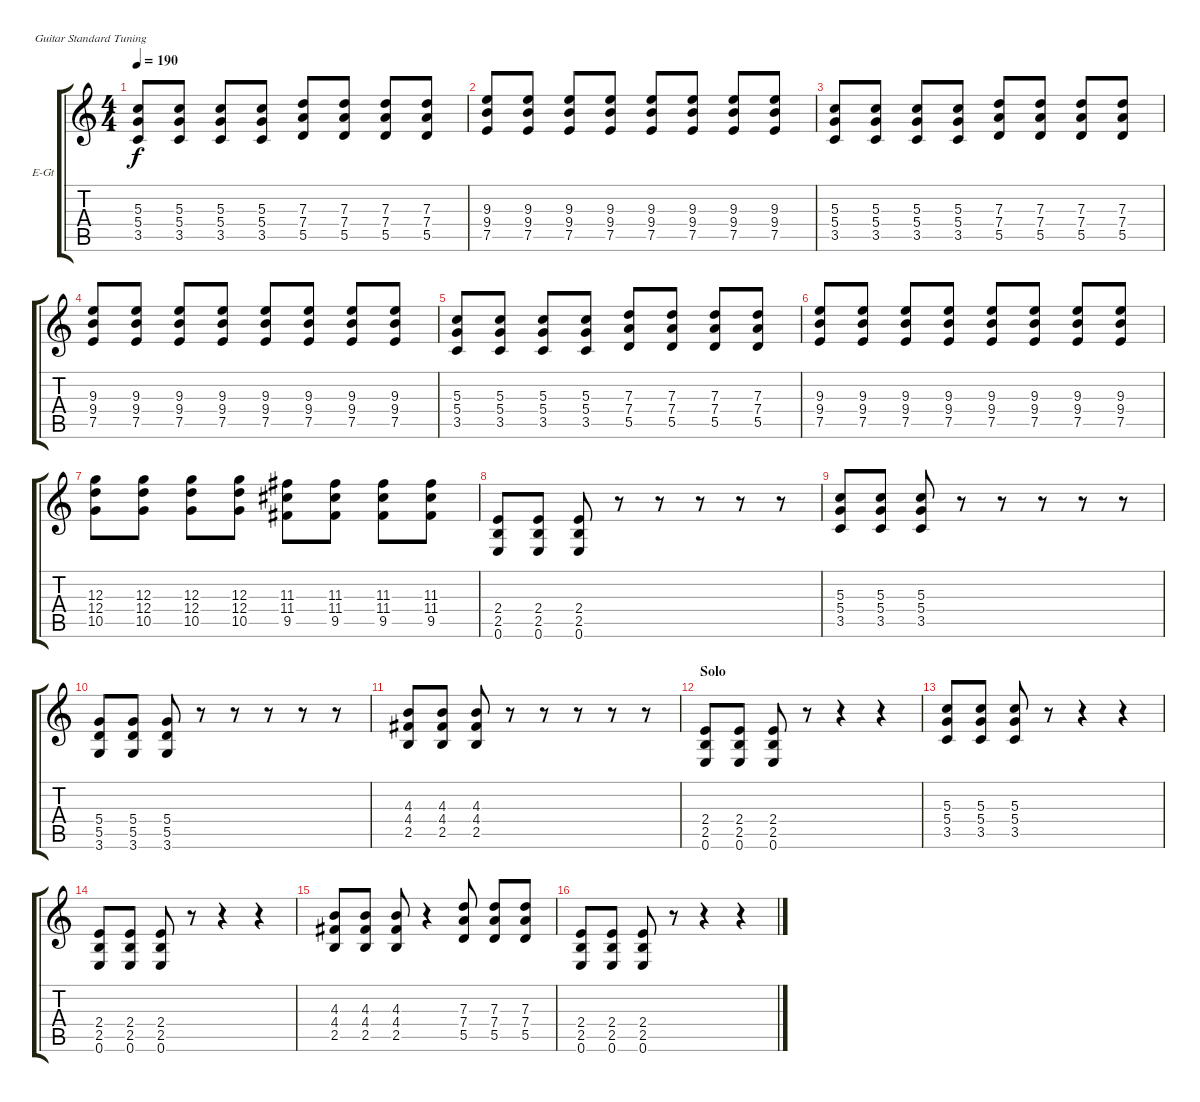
\defaultSystemsLayout 4
\bracketExtendMode groupsimilarinstruments
\firstSystemTrackNameOrientation horizontal
\otherSystemsTrackNameOrientation horizontal
\track ("Rythm Guitar" "E-Gt") {instrument overdrivenguitar}
\staff {score tabs}
\tuning (E4 B3 G3 D3 A2 E2)
\ts (4 4)
\tempo 190
\clef g2
\ks c
(5.3 3.5 5.4).8{dy f} (5.3 3.5 5.4).8 (5.3 3.5 5.4).8 (5.3 3.5 5.4).8 (7.3 5.5 7.4).8 (7.3 5.5 7.4).8 (7.3 5.5 7.4).8 (7.3 5.5 7.4).8 |
(9.3 7.5 9.4).8 (9.3 7.5 9.4).8 (9.3 7.5 9.4).8 (9.3 7.5 9.4).8 (9.3 7.5 9.4).8 (9.3 7.5 9.4).8 (9.3 7.5 9.4).8 (9.3 7.5 9.4).8 |
(5.3 3.5 5.4).8 (5.3 3.5 5.4).8 (5.3 3.5 5.4).8 (5.3 3.5 5.4).8 (7.3 5.5 7.4).8 (7.3 5.5 7.4).8 (7.3 5.5 7.4).8 (7.3 5.5 7.4).8 |
(9.3 7.5 9.4).8 (9.3 7.5 9.4).8 (9.3 7.5 9.4).8 (9.3 7.5 9.4).8 (9.3 7.5 9.4).8 (9.3 7.5 9.4).8 (9.3 7.5 9.4).8 (9.3 7.5 9.4).8 |
(5.3 3.5 5.4).8 (5.3 3.5 5.4).8 (5.3 3.5 5.4).8 (5.3 3.5 5.4).8 (7.3 5.5 7.4).8 (7.3 5.5 7.4).8 (7.3 5.5 7.4).8 (7.3 5.5 7.4).8 |
(9.3 7.5 9.4).8 (9.3 7.5 9.4).8 (9.3 7.5 9.4).8 (9.3 7.5 9.4).8 (9.3 7.5 9.4).8 (9.3 7.5 9.4).8 (9.3 7.5 9.4).8 (9.3 7.5 9.4).8 |
(12.3 10.5 12.4).8 (12.3 10.5 12.4).8 (12.3 10.5 12.4).8 (12.3 10.5 12.4).8 (11.3 9.5 11.4).8 (11.3 9.5 11.4).8 (11.3 9.5 11.4).8 (11.3 9.5 11.4).8 |
(2.4 2.5 0.6).8 (2.4 2.5 0.6).8 (2.4 2.5 0.6).8 r.8 r.8 r.8 r.8 r.8 |
(5.3 5.4 3.5).8 (5.3 5.4 3.5).8 (5.3 5.4 3.5).8 r.8 r.8 r.8 r.8 r.8 |
(5.4 5.5 3.6).8 (5.4 5.5 3.6).8 (3.6 5.5 5.4).8 r.8 r.8 r.8 r.8 r.8 |
(4.3 4.4 2.5).8 (4.3 4.4 2.5).8 (4.3 4.4 2.5).8 r.8 r.8 r.8 r.8 r.8 |
\section ("" "Solo")
(2.4 2.5 0.6).8 (2.4 2.5 0.6).8 (2.4 2.5 0.6).8 r.8 r.4 r.4 |
(5.3 5.4 3.5).8 (5.3 5.4 3.5).8 (5.3 5.4 3.5).8 r.8 r.4 r.4 |
(2.4 2.5 0.6).8 (2.4 2.5 0.6).8 (2.4 2.5 0.6).8 r.8 r.4 r.4 |
(4.3 4.4 2.5).8 (4.3 4.4 2.5).8 (4.3 4.4 2.5).8 r.4 (7.3 7.4 5.5).8 (7.3 7.4 5.5).8 (7.3 7.4 5.5).8 |
(2.4 2.5 0.6).8 (2.4 2.5 0.6).8 (2.4 2.5 0.6).8 r.8 r.4 r.4
